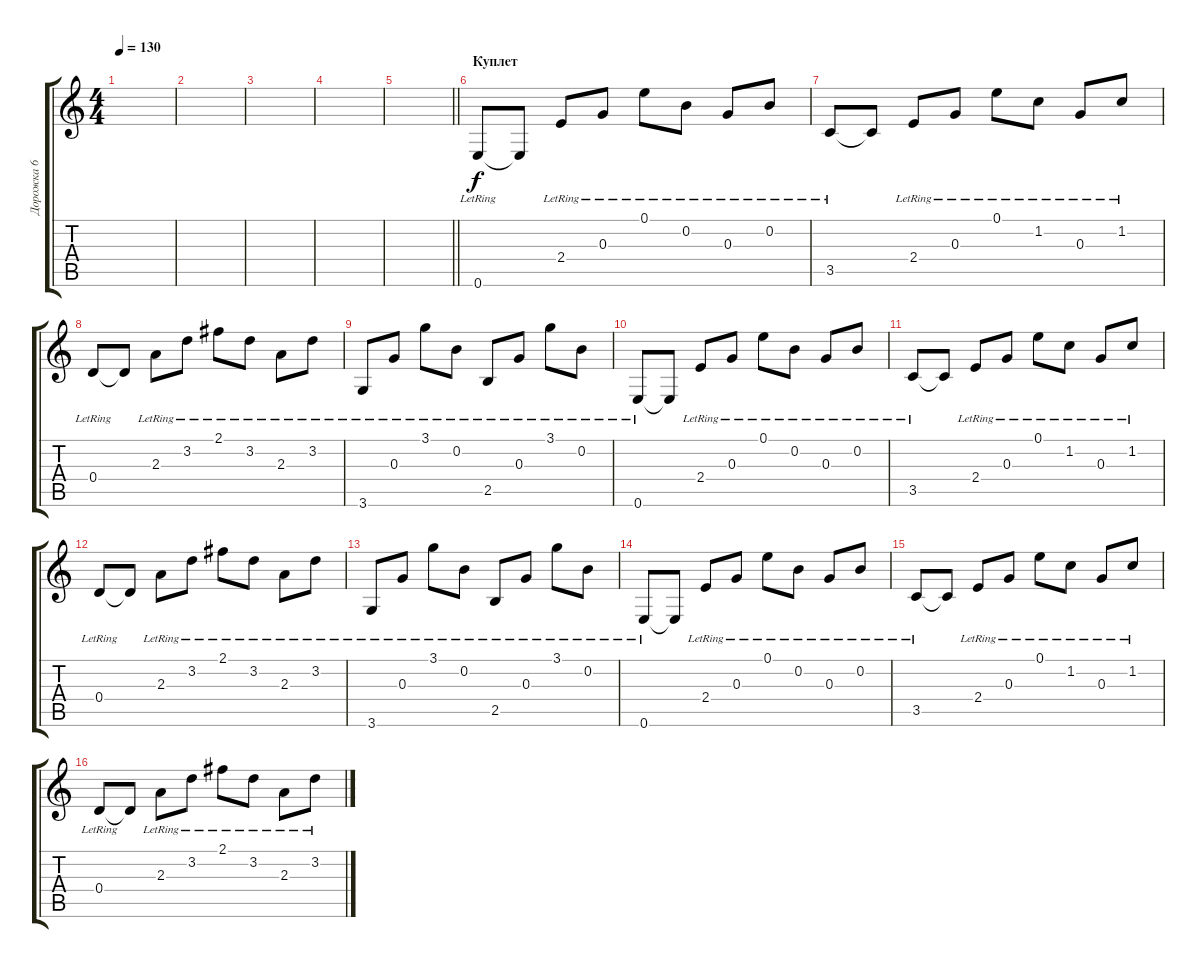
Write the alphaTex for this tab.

\track ("Дорожка 6" "Дорожка 6") {instrument acousticguitarsteel}
\staff {score tabs}
\tuning (E4 B3 G3 D3 A2 E2) {hide}
\ts (4 4)
\tempo 130
\clef g2
\ks c
|
|
|
|
\barLineRight lightlight
|
\section ("" "Куплет")
0.6{lr}.8 0.6{t}.8 2.4{lr}.8 0.3{lr}.8 0.1{lr}.8 0.2{lr}.8 0.3{lr}.8 0.2{lr}.8 |
3.5{lr}.8 3.5{t}.8 2.4{lr}.8 0.3{lr}.8 0.1{lr}.8 1.2{lr}.8 0.3{lr}.8 1.2{lr}.8 |
0.4{lr}.8 0.4{t}.8 2.3{lr}.8 3.2{lr}.8 2.1{lr}.8 3.2{lr}.8 2.3{lr}.8 3.2{lr}.8 |
3.6{lr}.8 0.3{lr}.8 3.1{lr}.8 0.2{lr}.8 2.5{lr}.8 0.3{lr}.8 3.1{lr}.8 0.2{lr}.8 |
0.6{lr}.8 0.6{t}.8 2.4{lr}.8 0.3{lr}.8 0.1{lr}.8 0.2{lr}.8 0.3{lr}.8 0.2{lr}.8 |
3.5{lr}.8 3.5{t}.8 2.4{lr}.8 0.3{lr}.8 0.1{lr}.8 1.2{lr}.8 0.3{lr}.8 1.2{lr}.8 |
0.4{lr}.8 0.4{t}.8 2.3{lr}.8 3.2{lr}.8 2.1{lr}.8 3.2{lr}.8 2.3{lr}.8 3.2{lr}.8 |
3.6{lr}.8 0.3{lr}.8 3.1{lr}.8 0.2{lr}.8 2.5{lr}.8 0.3{lr}.8 3.1{lr}.8 0.2{lr}.8 |
0.6{lr}.8 0.6{t}.8 2.4{lr}.8 0.3{lr}.8 0.1{lr}.8 0.2{lr}.8 0.3{lr}.8 0.2{lr}.8 |
3.5{lr}.8 3.5{t}.8 2.4{lr}.8 0.3{lr}.8 0.1{lr}.8 1.2{lr}.8 0.3{lr}.8 1.2{lr}.8 |
0.4{lr}.8 0.4{t}.8 2.3{lr}.8 3.2{lr}.8 2.1{lr}.8 3.2{lr}.8 2.3{lr}.8 3.2{lr}.8
